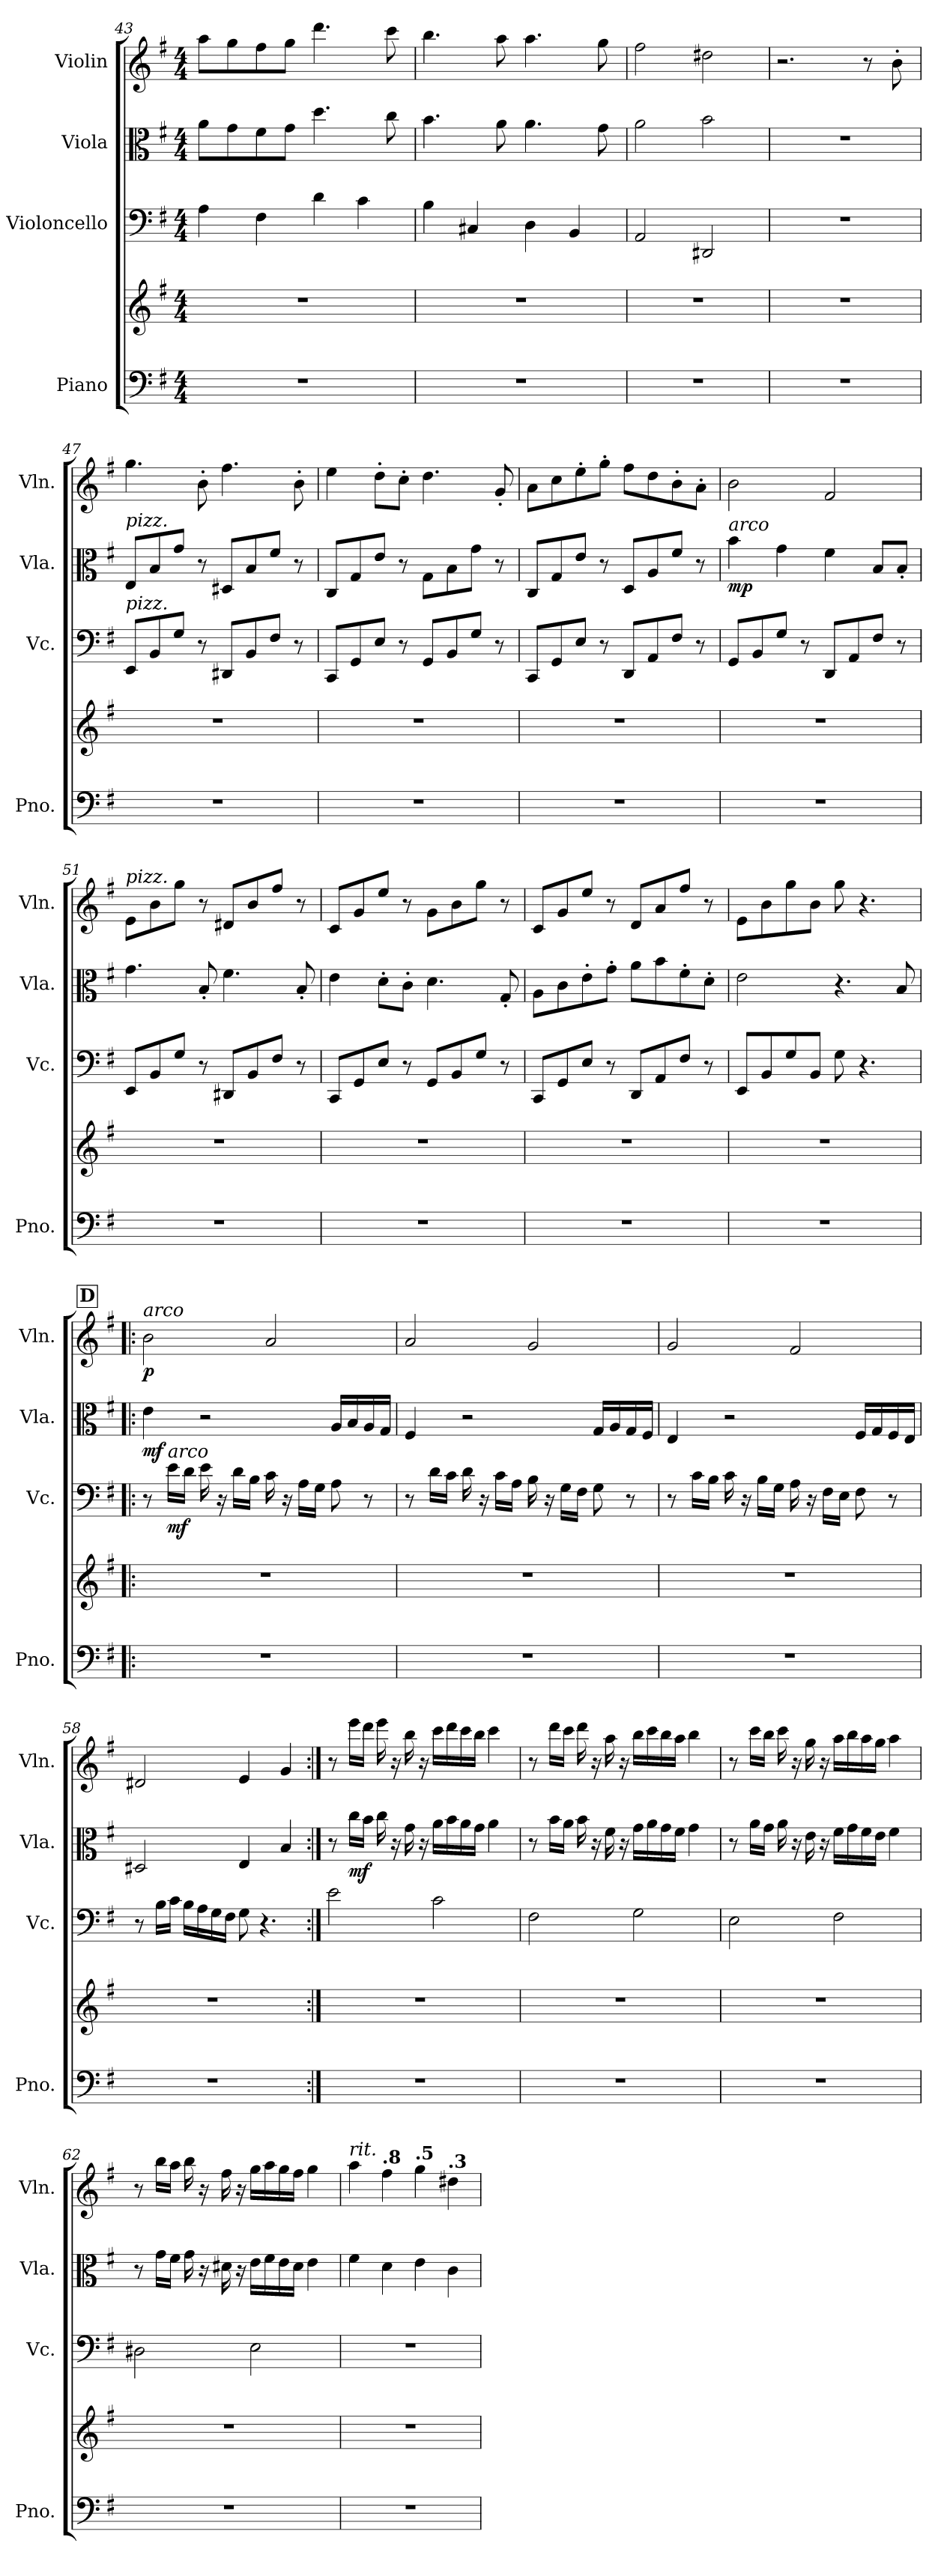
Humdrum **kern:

**kern	**kern	**kern	**dynam	**kern	**dynam	**kern	**dynam
*part4	*part4	*part3	*part3	*part2	*part2	*part1	*part1
*staff5	*staff4	*staff3	*staff3	*staff2	*staff2	*staff1	*staff1
*I"Piano	*	*I"Violoncello	*	*I"Viola	*	*I"Violin	*
*I'Pno.	*	*I'Vc.	*	*I'Vla.	*	*I'Vln.	*
!!LO:PB:g=z
*clefF4	*clefG2	*clefF4	*	*clefC3	*	*clefG2	*
*k[f#]	*k[f#]	*k[f#]	*	*k[f#]	*	*k[f#]	*
*M4/4	*M4/4	*M4/4	*	*M4/4	*	*M4/4	*
=43	=43	=43	=43	=43	=43	=43	=43
1r	1r	4A\	.	8a\L	.	8aa\L	.
.	.	.	.	8g\	.	8gg\	.
.	.	4F#\	.	8f#\	.	8ff#\	.
.	.	.	.	8g\J	.	8gg\J	.
.	.	4d\	.	4.dd\	.	4.ddd\	.
.	.	4c\	.	.	.	.	.
.	.	.	.	8cc\	.	8ccc\	.
=44	=44	=44	=44	=44	=44	=44	=44
1r	1r	4B\	.	4.b\	.	4.bb\	.
.	.	4C#X/	.	.	.	.	.
.	.	.	.	8a\	.	8aa\	.
.	.	4D\	.	4.a\	.	4.aa\	.
.	.	4BB/	.	.	.	.	.
.	.	.	.	8g\	.	8gg\	.
=45	=45	=45	=45	=45	=45	=45	=45
1r	1r	2AA/	.	2a\	.	2ff#\	.
.	.	2DD#X/	.	2b\	.	2dd#X\	.
=46	=46	=46	=46	=46	=46	=46	=46
1r	1r	1r	.	1r	.	2.r	.
.	.	.	.	.	.	8r	.
.	.	.	.	.	.	8b'\	.
=47	=47	=47	=47	=47	=47	=47	=47
!	!	!	!	!LO:TX:a:i:t=pizz.	!	!	!
!	!	!LO:TX:a:i:t=pizz.	!	!	!	!	!
1r	1r	8EE/L	.	8E/L	.	4.gg\	.
.	.	8BB/	.	8B/	.	.	.
.	.	8G/J	.	8g/J	.	.	.
.	.	8r	.	8r	.	8b'\	.
.	.	8DD#X/L	.	8D#X/L	.	4.ff#\	.
.	.	8BB/	.	8B/	.	.	.
.	.	8F#/J	.	8f#/J	.	.	.
.	.	8r	.	8r	.	8b'\	.
=48	=48	=48	=48	=48	=48	=48	=48
1r	1r	8CC/L	.	8C/L	.	4ee\	.
.	.	8GG/	.	8G/	.	.	.
.	.	8E/J	.	8e/J	.	8dd'\L	.
.	.	8r	.	8r	.	8cc'\J	.
.	.	8GG/L	.	8G\L	.	4.dd\	.
.	.	8BB/	.	8B\	.	.	.
.	.	8G/J	.	8g\J	.	.	.
.	.	8r	.	8r	.	8g'/	.
!!LO:LB:g=z
=49	=49	=49	=49	=49	=49	=49	=49
1r	1r	8CC/L	.	8C/L	.	8a\L	.
.	.	8GG/	.	8G/	.	8cc\	.
.	.	8E/J	.	8e/J	.	8ee'\	.
.	.	8r	.	8r	.	8gg'\J	.
.	.	8DD/L	.	8D/L	.	8ff#\L	.
.	.	8AA/	.	8A/	.	8dd\	.
.	.	8F#/J	.	8f#/J	.	8b'\	.
.	.	8r	.	8r	.	8a'\J	.
=50	=50	=50	=50	=50	=50	=50	=50
!	!	!	!	!LO:TX:a:i:t=arco	!	!	!
!	!	!	!	!	!LO:DY:b	!	!
1r	1r	8GG/L	.	4b\	mp	2b\	.
.	.	8BB/	.	.	.	.	.
.	.	8G/J	.	4g\	.	.	.
.	.	8r	.	.	.	.	.
.	.	8DD/L	.	4f#\	.	2f#/	.
.	.	8AA/	.	.	.	.	.
.	.	8F#/J	.	8B/L	.	.	.
.	.	8r	.	8B'/J	.	.	.
=51	=51	=51	=51	=51	=51	=51	=51
!	!	!	!	!	!	!LO:TX:a:i:t=pizz.	!
1r	1r	8EE/L	.	4.g\	.	8e\L	.
.	.	8BB/	.	.	.	8b\	.
.	.	8G/J	.	.	.	8gg\J	.
.	.	8r	.	8B'/	.	8r	.
.	.	8DD#X/L	.	4.f#\	.	8d#X/L	.
.	.	8BB/	.	.	.	8b/	.
.	.	8F#/J	.	.	.	8ff#/J	.
.	.	8r	.	8B'/	.	8r	.
=52	=52	=52	=52	=52	=52	=52	=52
1r	1r	8CC/L	.	4e\	.	8c/L	.
.	.	8GG/	.	.	.	8g/	.
.	.	8E/J	.	8d'\L	.	8ee/J	.
.	.	8r	.	8c'\J	.	8r	.
.	.	8GG/L	.	4.d\	.	8g\L	.
.	.	8BB/	.	.	.	8b\	.
.	.	8G/J	.	.	.	8gg\J	.
.	.	8r	.	8G'/	.	8r	.
=53	=53	=53	=53	=53	=53	=53	=53
1r	1r	8CC/L	.	8A\L	.	8c/L	.
.	.	8GG/	.	8c\	.	8g/	.
.	.	8E/J	.	8e'\	.	8ee/J	.
.	.	8r	.	8g'\J	.	8r	.
.	.	8DD/L	.	8a\L	.	8d/L	.
.	.	8AA/	.	8b\	.	8a/	.
.	.	8F#/J	.	8f#'\	.	8ff#/J	.
.	.	8r	.	8d'\J	.	8r	.
!!LO:PB:g=z
=54	=54	=54	=54	=54	=54	=54	=54
1r	1r	8EE/L	.	2e\	.	8e\L	.
.	.	8BB/	.	.	.	8b\	.
.	.	8G/	.	.	.	8gg\	.
.	.	8BB/J	.	.	.	8b\J	.
.	.	8G\	.	4.r	.	8gg\	.
.	.	4.r	.	.	.	4.r	.
.	.	.	.	8B/	.	.	.
!!LO:REH:place=s1:a:B:fs=14:t=D
=55!|:	=55!|:	=55!|:	=55!|:	=55!|:	=55!|:	=55!|:	=55!|:
!	!	!	!	!	!	!LO:TX:a:i:t=arco	!
!	!	!	!	!	!LO:DY:b	!	!LO:DY:b
1r	1r	8r	.	4e\	mf	2b\	p
!	!	!LO:TX:a:i:t=arco	!	!	!	!	!
!	!	!	!LO:DY:b	!	!	!	!
.	.	16e\LL	mf	.	.	.	.
.	.	16d\JJ	.	.	.	.	.
.	.	16e\	.	2r	.	.	.
.	.	16r	.	.	.	.	.
.	.	16d\LL	.	.	.	.	.
.	.	16B\JJ	.	.	.	.	.
.	.	16c\	.	.	.	2a/	.
.	.	16r	.	.	.	.	.
.	.	16A\LL	.	.	.	.	.
.	.	16G\JJ	.	.	.	.	.
.	.	8A\	.	16A/LL	.	.	.
.	.	.	.	16B/	.	.	.
.	.	8r	.	16A/	.	.	.
.	.	.	.	16G/JJ	.	.	.
=56	=56	=56	=56	=56	=56	=56	=56
1r	1r	8r	.	4F#/	.	2a/	.
.	.	16d\LL	.	.	.	.	.
.	.	16c\JJ	.	.	.	.	.
.	.	16d\	.	2r	.	.	.
.	.	16r	.	.	.	.	.
.	.	16c\LL	.	.	.	.	.
.	.	16A\JJ	.	.	.	.	.
.	.	16B\	.	.	.	2g/	.
.	.	16r	.	.	.	.	.
.	.	16G\LL	.	.	.	.	.
.	.	16F#\JJ	.	.	.	.	.
.	.	8G\	.	16G/LL	.	.	.
.	.	.	.	16A/	.	.	.
.	.	8r	.	16G/	.	.	.
.	.	.	.	16F#/JJ	.	.	.
!!LO:LB:g=z
=57	=57	=57	=57	=57	=57	=57	=57
1r	1r	8r	.	4E/	.	2g/	.
.	.	16c\LL	.	.	.	.	.
.	.	16B\JJ	.	.	.	.	.
.	.	16c\	.	2r	.	.	.
.	.	16r	.	.	.	.	.
.	.	16B\LL	.	.	.	.	.
.	.	16G\JJ	.	.	.	.	.
.	.	16A\	.	.	.	2f#/	.
.	.	16r	.	.	.	.	.
.	.	16F#\LL	.	.	.	.	.
.	.	16E\JJ	.	.	.	.	.
.	.	8F#\	.	16F#/LL	.	.	.
.	.	.	.	16G/	.	.	.
.	.	8r	.	16F#/	.	.	.
.	.	.	.	16E/JJ	.	.	.
=58	=58	=58	=58	=58	=58	=58	=58
1r	1r	8r	.	2D#X/	.	2d#X/	.
.	.	16B\LL	.	.	.	.	.
.	.	16c\JJ	.	.	.	.	.
.	.	16B\LL	.	.	.	.	.
.	.	16A\	.	.	.	.	.
.	.	16G\	.	.	.	.	.
.	.	16F#\JJ	.	.	.	.	.
.	.	8G\	.	4E/	.	4e/	.
.	.	4.r	.	.	.	.	.
.	.	.	.	4B/	.	4g/	.
=59:|!	=59:|!	=59:|!	=59:|!	=59:|!	=59:|!	=59:|!	=59:|!
1r	1r	2e\	.	8r	.	8r	.
!	!	!	!	!	!LO:DY:b	!	!LO:DY:b
!	!	!	!	!	!	!	!LO:DY:n=1:b
.	.	.	.	16cc\LL	mf	16eee\LL	mf mf
.	.	.	.	16b\JJ	.	16ddd\JJ	.
.	.	.	.	16cc\	.	16eee\	.
.	.	.	.	16r	.	16r	.
.	.	.	.	16g\	.	16bb\	.
.	.	.	.	16r	.	16r	.
.	.	2c\	.	16a\LL	.	16ccc\LL	.
.	.	.	.	16b\	.	16ddd\	.
.	.	.	.	16a\	.	16ccc\	.
.	.	.	.	16g\JJ	.	16bb\JJ	.
.	.	.	.	4a\	.	4ccc\	.
!!LO:PB:g=z
=60	=60	=60	=60	=60	=60	=60	=60
1r	1r	2F#\	.	8r	.	8r	.
.	.	.	.	16b\LL	.	16ddd\LL	.
.	.	.	.	16a\JJ	.	16ccc\JJ	.
.	.	.	.	16b\	.	16ddd\	.
.	.	.	.	16r	.	16r	.
.	.	.	.	16f#\	.	16aa\	.
.	.	.	.	16r	.	16r	.
.	.	2G\	.	16g\LL	.	16bb\LL	.
.	.	.	.	16a\	.	16ccc\	.
.	.	.	.	16g\	.	16bb\	.
.	.	.	.	16f#\JJ	.	16aa\JJ	.
.	.	.	.	4g\	.	4bb\	.
=61	=61	=61	=61	=61	=61	=61	=61
1r	1r	2E\	.	8r	.	8r	.
.	.	.	.	16a\LL	.	16ccc\LL	.
.	.	.	.	16g\JJ	.	16bb\JJ	.
.	.	.	.	16a\	.	16ccc\	.
.	.	.	.	16r	.	16r	.
.	.	.	.	16e\	.	16gg\	.
.	.	.	.	16r	.	16r	.
.	.	2F#\	.	16f#\LL	.	16aa\LL	.
.	.	.	.	16g\	.	16bb\	.
.	.	.	.	16f#\	.	16aa\	.
.	.	.	.	16e\JJ	.	16gg\JJ	.
.	.	.	.	4f#\	.	4aa\	.
=62	=62	=62	=62	=62	=62	=62	=62
1r	1r	2D#X\	.	8r	.	8r	.
.	.	.	.	16g\LL	.	16bb\LL	.
.	.	.	.	16f#\JJ	.	16aa\JJ	.
.	.	.	.	16g\	.	16bb\	.
.	.	.	.	16r	.	16r	.
.	.	.	.	16d#X\	.	16ff#\	.
.	.	.	.	16r	.	16r	.
.	.	2E\	.	16e\LL	.	16gg\LL	.
.	.	.	.	16f#\	.	16aa\	.
.	.	.	.	16e\	.	16gg\	.
.	.	.	.	16d#\JJ	.	16ff#\JJ	.
.	.	.	.	4e\	.	4gg\	.
!!LO:LB:g=z
=63	=63	=63	=63	=63	=63	=63	=63
*	*	*	*	*	*	*MM100	*
!	!	!	!	!	!	!LO:TX:a:i:t=rit.	!
1r	1r	1r	.	4f#\	.	4aa\	.
*	*	*	*	*	*	*MM93	*
!	!	!	!	!	!	!LO:TX:a:B:t=.8	!
.	.	.	.	4d\	.	4ff#\	.
*	*	*	*	*	*	*MM87	*
!	!	!	!	!	!	!LO:TX:a:B:t=.5	!
.	.	.	.	4e\	.	4gg\	.
*	*	*	*	*	*	*MM81	*
!	!	!	!	!	!	!LO:TX:a:B:t=.3	!
.	.	.	.	4c\	.	4dd#X\	.
=	=	=	=	=	=	=	=
*-	*-	*-	*-	*-	*-	*-	*-
